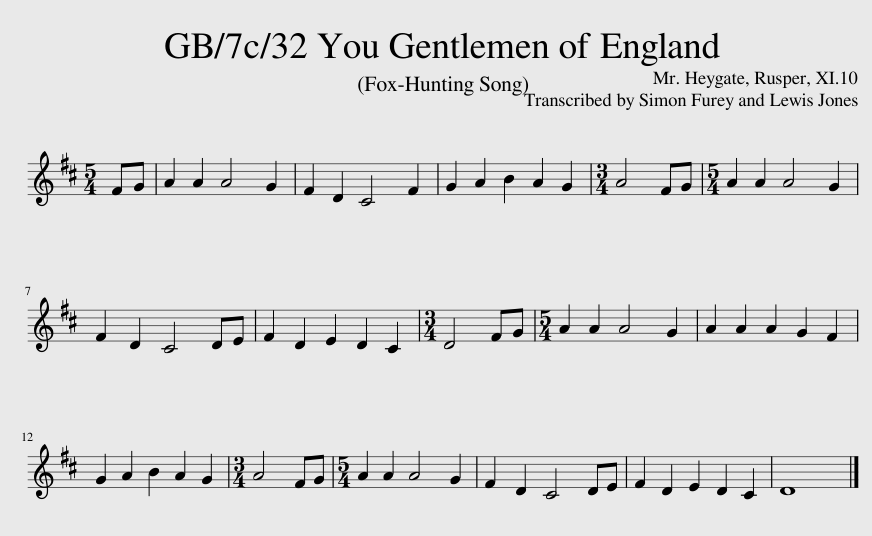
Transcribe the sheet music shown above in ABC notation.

X:1
L:1/8
M:5/4
I:linebreak $
K:D
V:1 treble
V:1
 FG | A2 A2 A4 G2 | F2 D2 C4 F2 | G2 A2 B2 A2 G2 |[M:3/4] A4 FG | %5
[M:5/4] A2 A2 A4 G2 |$ F2 D2 C4 DE | F2 D2 E2 D2 C2 |[M:3/4] D4 FG |[M:5/4] A2 A2 A4 G2 | %10
 A2 A2 A2 G2 F2 |$ G2 A2 B2 A2 G2 |[M:3/4] A4 FG |[M:5/4] A2 A2 A4 G2 | F2 D2 C4 DE | %15
 F2 D2 E2 D2 C2 | D8 |] %17
